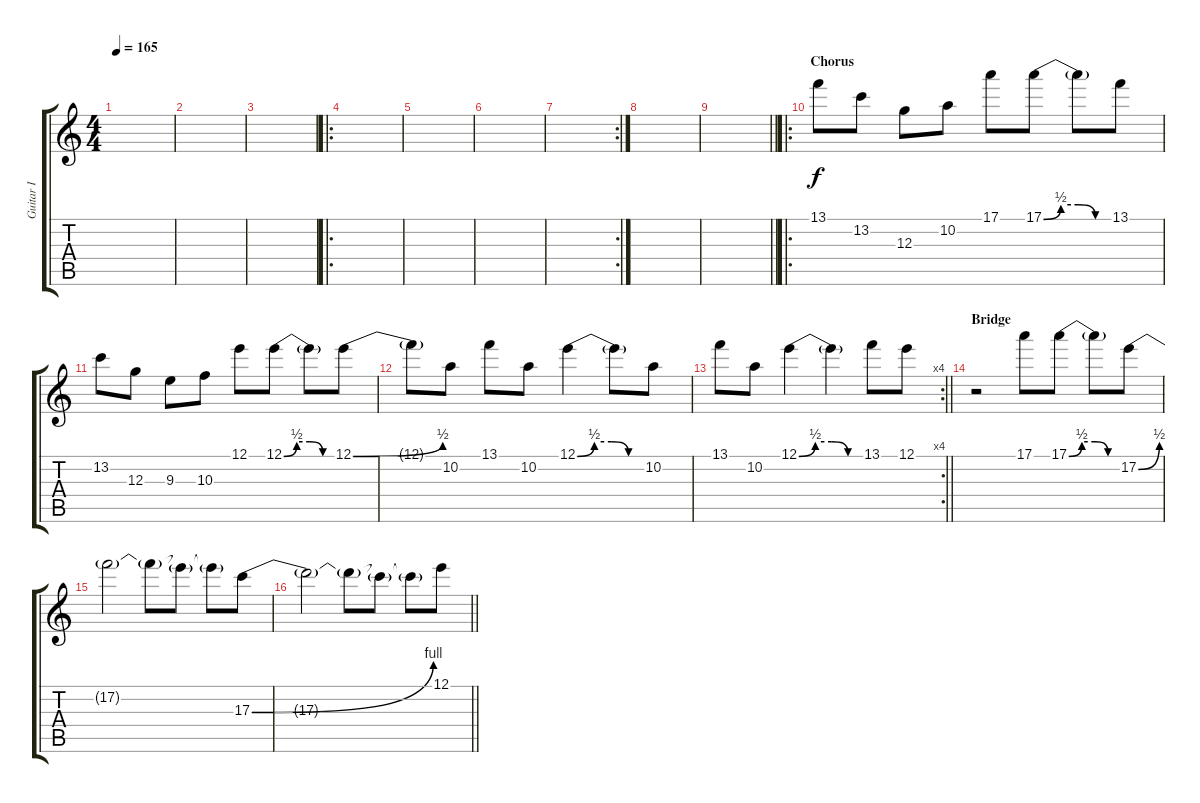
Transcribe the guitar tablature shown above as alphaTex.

\track ("Guitar I" "Guitar I") {instrument distortionguitar}
\staff {score tabs}
\tuning (E4 B3 G3 D3 A2 D2) {hide}
\ts (4 4)
\tempo 165
\clef g2
\ks c
|
|
|
\ro
|
|
|
\rc 2
|
|
\barLineRight lightlight
|
\ro
\section ("" "Chorus")
13.1.8 13.2.8 12.3.8 10.2.8 17.1.8 17.1{be (custom 0 0 15 2 30 2 45 0 60 0)}.8 17.1{t}.8 13.1.8 |
13.2.8 12.3.8 9.3.8 10.3.8 12.1.8 12.1{be (custom 0 0 15 2 30 2 45 0 60 0)}.8 12.1{t}.8 12.1{be (bend 0 0 60 2)}.8 |
12.1{t}.8 10.2.8 13.1.8 10.2.8 12.1{be (custom 0 0 15 2 30 2 45 0 60 0)}.4 12.1{t}.8 10.2.8 |
\rc 4
\barLineRight lightlight
13.1.8 10.2.8 12.1{be (custom 0 0 15 2 30 2 45 0 60 0)}.4 12.1{t}.4 13.1.8 12.1.8 |
\section ("" "Bridge")
r.2 17.1.8 17.1{be (custom 0 0 15 2 30 2 45 0 60 0)}.8 17.1{t}.8 17.2{be (bend 0 0 60 2)}.8 |
17.2{t}.2 17.2{t}.8 17.2{t}.8 17.2{t}.8 17.3{be (bend 0 0 60 4)}.8 |
\barLineRight lightlight
17.3{t}.2 17.3{t}.8 17.3{t}.8 17.3{t}.8 12.1.8
